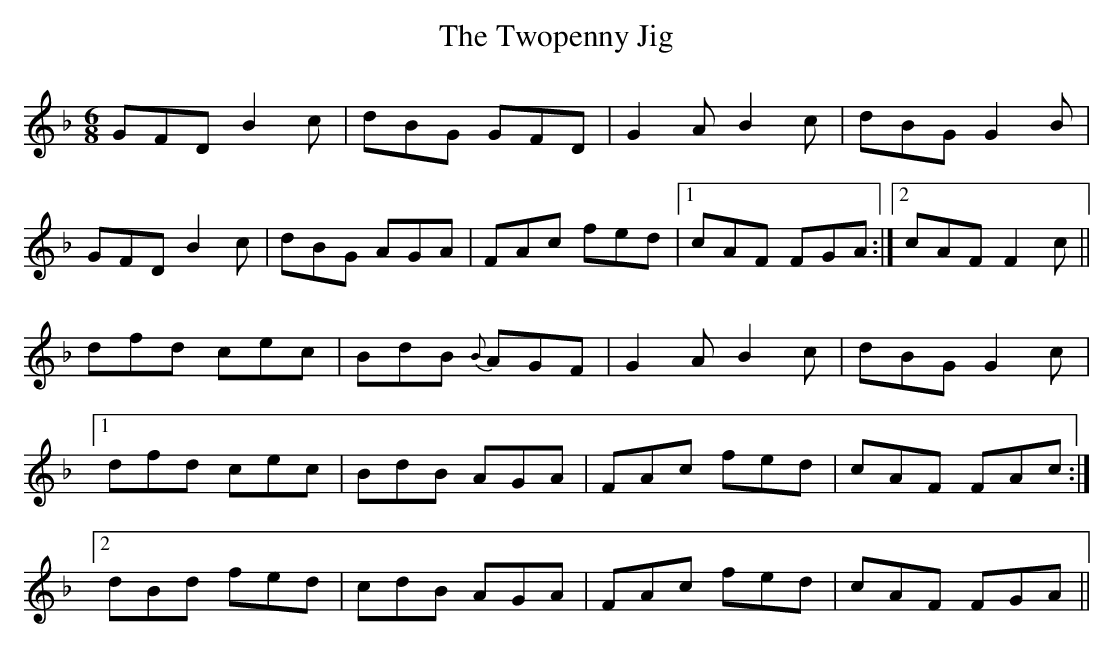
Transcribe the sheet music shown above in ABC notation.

X:1
T: The Twopenny Jig
M: 6/8
L: 1/8
K: F
GFD B2c|dBG GFD|G2A B2c|dBG G2B|
GFD B2c|dBG AGA|FAc fed|1 cAF FGA:|2 cAF F2c||
dfd cec|BdB {B}AGF|G2A B2c|dBG G2c|
[1 dfd cec|BdB AGA|FAc fed|cAF FAc:|
[2 dBd fed|cdB AGA|FAc fed|cAF FGA||
